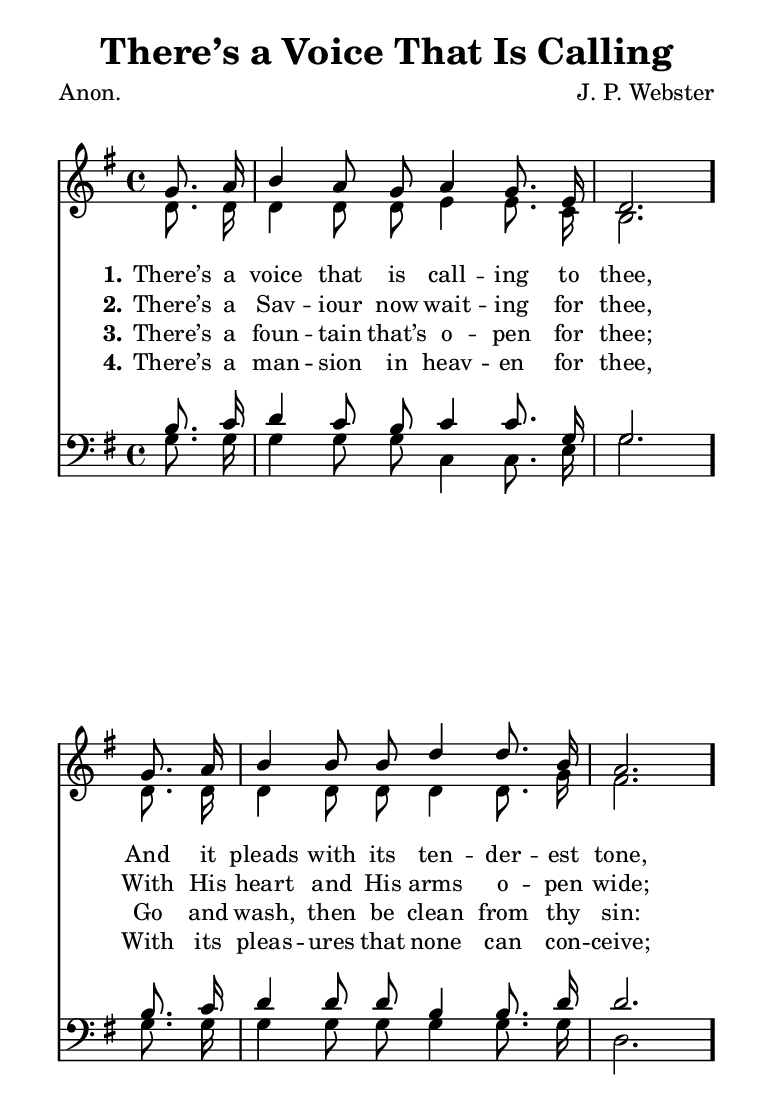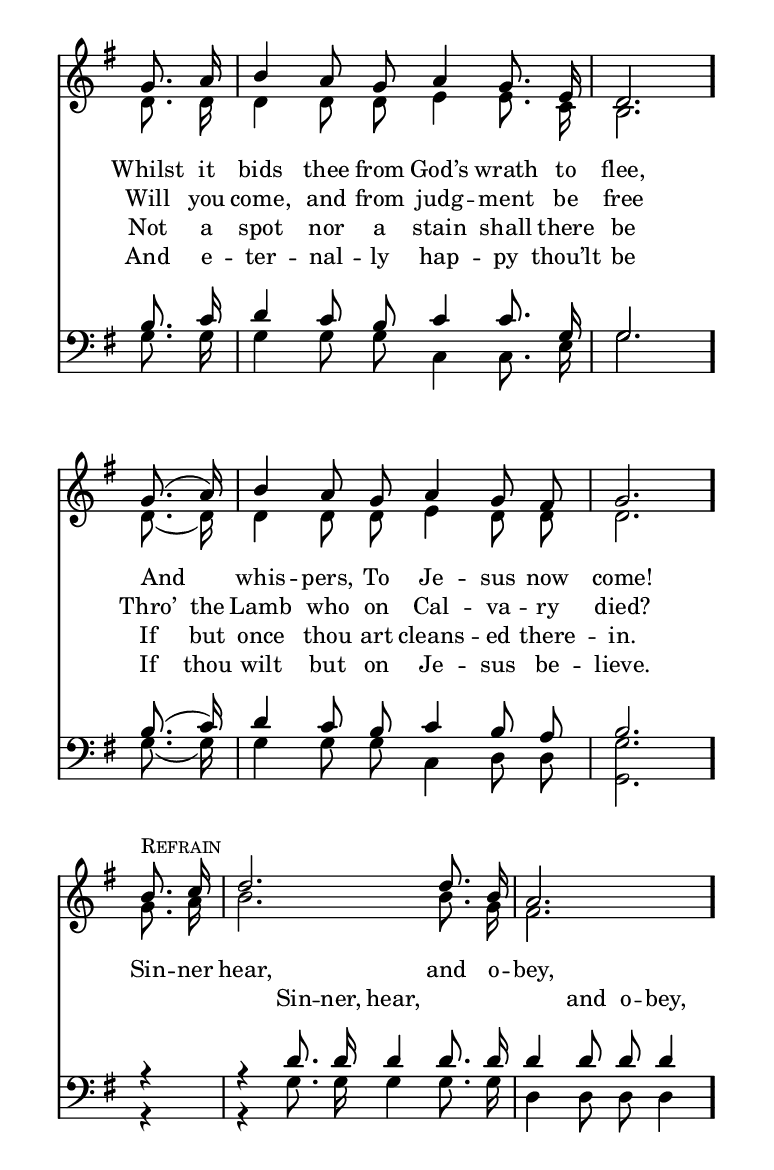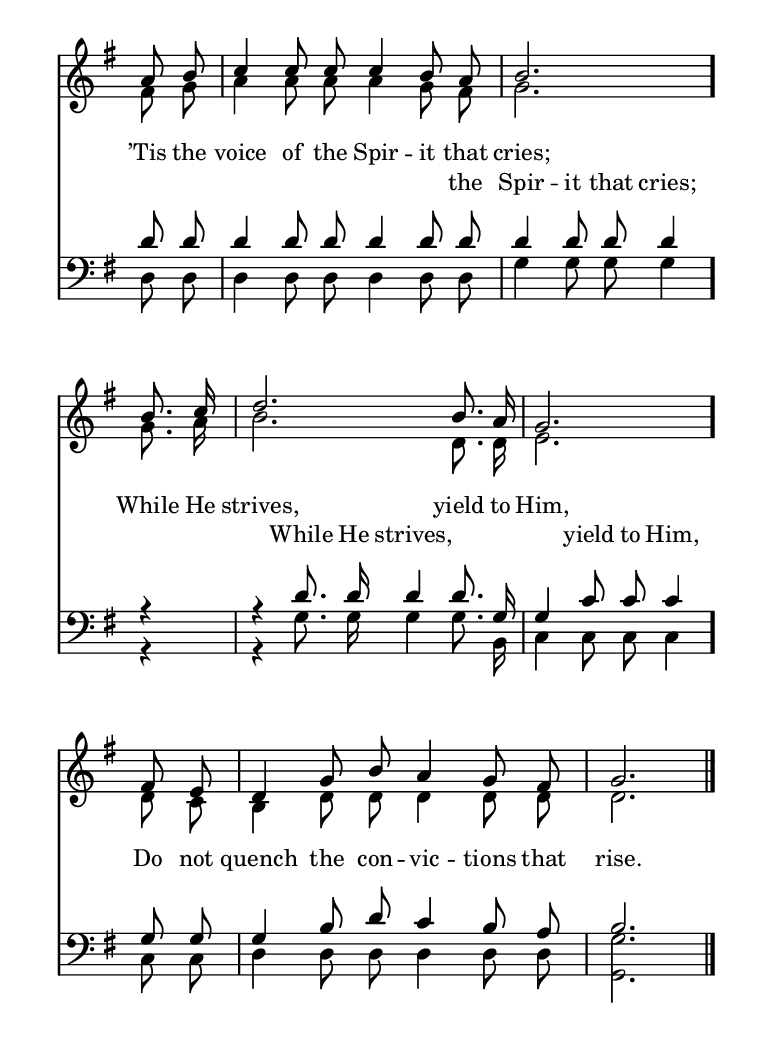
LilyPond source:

\include "common/global.ily"
\paper {
  \include "common/paper.ily"
  %ragged-bottom = ##t
  ragged-last-bottom = ##t
  systems-per-page = ##f
  page-count = ##f
}

\header{
  hymnnumber = "126"
  title = "There’s a Voice That Is Calling"
  tunename = "Sweet Bye and Bye"
  meter = ""
  poet = "Anon."
  composer = "J. P. Webster"
  %copyright = ""
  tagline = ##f
}

% for fermata in MIDI
ta = { \tempo 4=80 }
tb = { \tempo 4=40 }

patternAA = { c8.  c16  | c4 c8 c8 c4 c8. c16 c2. }
patternAB = { c8.( c16) | c4 c8 c8 c4 c8  c8  c2. }

patternBA = { c8. c16 | c2. c8. c16 c2. }
patternBB = { c8 c8 | c4 c8 c8 c4 c8 c8 | c2. }

patternCA = { c4 | c4 c8. c16 c4 c8. c16 | c4 c8 c8 c4 }
patternCB = { c8 c8 | c4 c8 c8 c4 c8 c8 | c4 c8 c8 c4 }

global = {
  \include "common/overrides.ily"
  \override Staff.TimeSignature.style = #'()
  \time 4/4
  \override Score.MetronomeMark.transparent = ##t % hide all fermata changes too
  \ta
  \key g \major
  \partial 4
  \autoBeamOff
}

notesSoprano = {
\global
\relative c'' {

  \changePitch \patternAA { g a | b a g a g e | d }
  \changePitch \patternAA { g a | b b b d d b | a }
  \changePitch \patternAA { g a | b a g a g e | d }
  \changePitch \patternAB { g a | b a g a g fis | g }

  << s^\markup { \small \caps "Refrain" }
  \changePitch \patternBA { b c | d d b a } >>
  \changePitch \patternBB { a b | c c c c b a | b }
  \changePitch \patternBA { b c | d b a g }
  \changePitch \patternBB { fis e | d g b a g fis | g }

  \bar "|."

}
}

notesAlto = {
\global
\relative e' {

  \changePitch \patternAA { d d | d d d e e c | b }
  \changePitch \patternAA { d d | d d d d d g | fis }
  \changePitch \patternAA { d d | d d d e e c | b }
  \changePitch \patternAB { d d | d d d e d d | d }

  \changePitch \patternBA { g a | b b g | fis }
  \changePitch \patternBB { fis g | a a a a g fis | g }
  \changePitch \patternBA { g a | b d, d | e }
  \changePitch \patternBB { d c | b d d d d d | d }

}
}

notesTenor = {
\global
\relative a {

  \changePitch \patternAA { b c | d c b c c g | g }
  \changePitch \patternAA { b c | d d d b b d | d }
  \changePitch \patternAA { b c | d c b c c g | g }
  \changePitch \patternAB { b c | d c b c b a | b}

  \changePitch \patternCA { r | r d d d d d | d d d d }
  \changePitch \patternCB { d d | d d d d d d | d d d d }
  \changePitch \patternCA { r | r d d d d g, | g c c c }
  \changePitch \patternBB { g g | g b d c b a | b }

}
}

notesBass = {
\global
\relative f {

  \changePitch \patternAA { g g | g g g c, c e | g }
  \changePitch \patternAA { g g | g g g g g g | d }
  \changePitch \patternAA { g g | g g g c, c e | g }
  \changePitch \patternAB { g g | g g g c, d d | <g g,> }

  \changePitch \patternCA { r | r g g g g g | d d d d }
  \changePitch \patternCB { d d | d d d d d d | g g g g }
  \changePitch \patternCA { r | r g g g g b, | c c c c }
  \changePitch \patternBB { c c | d d d d d d | <g g,> }

}
}

Refrain = \lyricmode {

Sin -- ner hear, and o -- bey, \bar "."
’Tis the voice of the Spir -- it that cries; \bar "."
While He strives, yield to Him, \bar "."
Do not quench the con -- vic -- tions that rise. \bar "."

}

wordsA = \lyricmode {
\set stanza = "1."

There’s a voice that is call -- ing to thee, \bar "."
And it pleads with its ten -- der -- est tone, \bar "."
Whilst it bids thee from God’s wrath to flee, \bar "."
And whis -- pers, To Je -- sus now come! \bar "."

}

wordsB = \lyricmode {
\set stanza = "2."

There’s a Sav -- iour now wait -- ing for thee,
With His heart and His arms o -- pen wide;
Will you come, and from judg -- ment be free
{ \mon } Thro’ the { \moff } Lamb who on Cal -- va -- ry died?

\Refrain

}

wordsC = \lyricmode {
\set stanza = "3."

There’s a foun -- tain that’s o -- pen for thee;
Go and wash, then be clean from thy sin:
Not a spot nor a stain shall there be
{ \mon } If but { \moff } once thou art cleans -- ed there -- in.

}

wordsD = \lyricmode {
\set stanza = "4."

There’s a man -- sion in heav -- en for thee,
With its pleas -- ures that none can con -- ceive;
And e -- ter -- nal -- ly hap -- py thou’lt be
{ \mon } If thou { \moff } wilt but on Je -- sus be -- lieve.

}

underWords = \lyricmode {

{ \repeat unfold 35 { \skip 4 } }
Sin -- ner, hear, { \repeat unfold 3 { \skip 4 } } and o -- bey,
{ \repeat unfold 7 { \skip 4 } }
the Spir -- it that cries;
While He strives, { \repeat unfold 3 { \skip 4 } } yield to Him,

}

\score {
  \context ChoirStaff <<
    \context Staff = upper <<
      \set ChoirStaff.systemStartDelimiter = #'SystemStartBar
      \context Voice  = sopranos { \voiceOne << \notesSoprano >> }
      \context Voice  = altos { \voiceTwo << \notesAlto >> }
      \context Lyrics = one   \lyricsto sopranos \wordsA
      \context Lyrics = two   \lyricsto sopranos \wordsB
      \context Lyrics = three \lyricsto sopranos \wordsC
      \context Lyrics = four  \lyricsto sopranos \wordsD
    >>
    \context Staff = men <<
      \clef bass
      \context Voice  = tenors { \voiceOne << \notesTenor >> }
      \context Voice  = basses { \voiceTwo << \notesBass >> }
    >>
    \new Lyrics \with { alignAboveContext = men } \lyricsto tenors \underWords
  >>
  \layout {
    \include "common/layout.ily"
  }
  \midi{
    \include "common/midi.ily"
  }
}

\version "2.18.0"  % necessary for upgrading to future LilyPond versions.

% vi:set et ts=2 sw=2 ai nocindent syntax=lilypond
